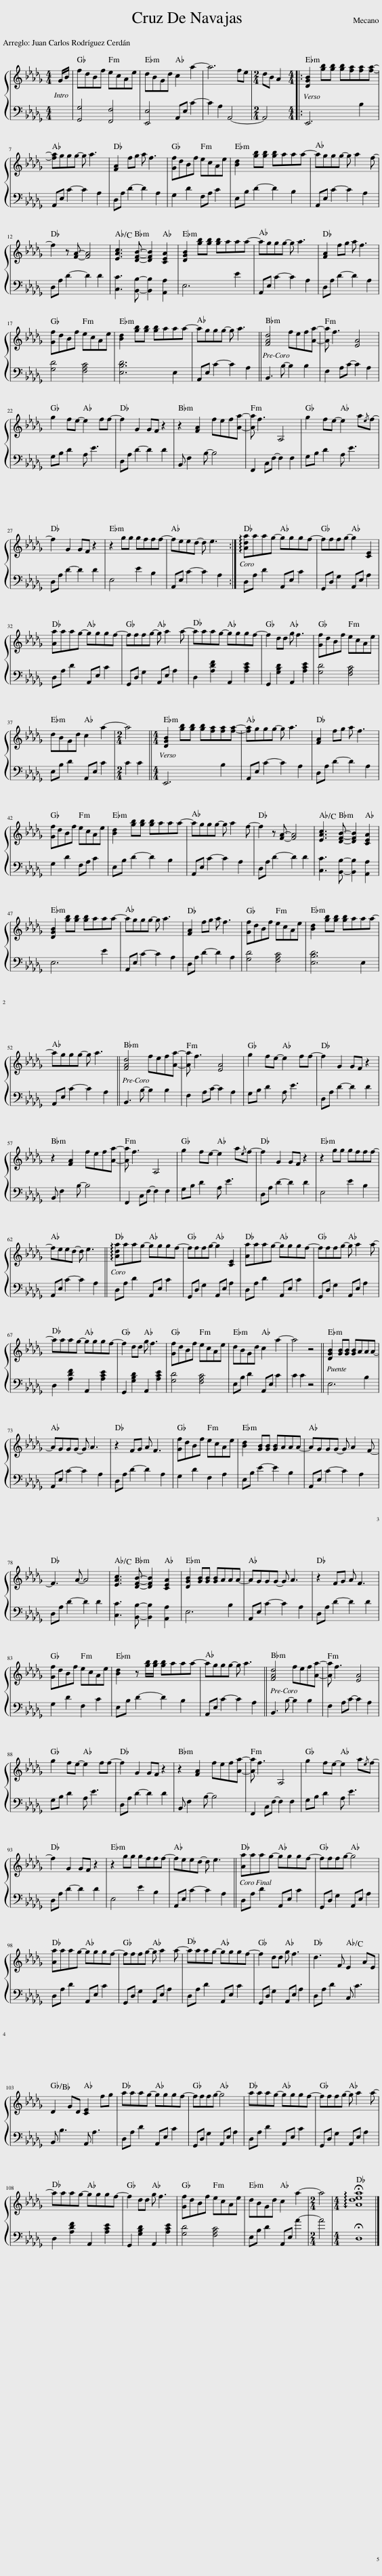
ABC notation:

X:1
%%score { 1 | 2 }
L:1/8
Q:1/4=60
M:4/4
I:linebreak $
K:Db
V:1 treble
V:2 bass
V:1
 G/B/ | fdBf ecAe | dBGd c2 a2- | a6 fe |[M:2/4] dB A2 |: %5
[M:4/4] [DGB]2 [gb][gb] [gb][fa][fa][fa]- |$ [fa]ggg- g a3 | [FA]2 fg a f3 | [Gf]dBf ecAe | [Bd]2 [gb][gb] [gb]aaa- | %10
 aggg- g a2 f- |$ f2 z [FA]- [FA]4 | [EAc]3 [DFB]- [DFB]2 [CEA]2 | [DGB]2 [gb][gb] [gb]aaa- | aggg- g a3 | %15
 [FA]2 fg a f3 |$ [Gf]dBf ecAe | [Bd]2 [gb][gb] [gb]aaa- | aggg- g a3 || [FAd]4 fef[Aa]- | %20
 [Aa] f3 [EA]4 |$ g2 fe- e2 ff- | f2 G2 GF z2 | z2 [FA]2 fef[Aa]- | [Aa] f3 A,4 | %25
 g2 fe- e2 a{/e}f- |$ f2 G2 GF z2 | z2 gg gfff- | feed- d e3 :| !arpeggio![Ada]aag- gggf- | %30
 fffg- g2 [CE]2 |$ [Aa]aag- gggf- | fffg- g a2 a- | aaag- gggf- | f2 dd g f3 | %35
 [Gf]dBf ecAe |$ dBGd c2 a2- |[M:2/4] a4 ||[M:4/4] [DGB]2 [gb][gb] [gb][fa][fa][fa]- | [fa]ggg- g a3 | %40
 [FA]2 fg a f3 |$ [Gf]dBf ecAe | [Bd]2 [gb][gb] [gb]aaa- | aggg- g a2 f- | f2 z [FA]- [FA]4 | %45
 [EAc]3 [DFB]- [DFB]2 [CEA]2 |$ [DGB]2 [gb][gb] [gb]aaa- | aggg- g a3 | [FA]2 fg a f3 | [Gf]dBf ecAe | %50
 [Bd]2 [gb][gb] [gb]aaa- |$ aggg- g a3 || [FAd]4 fef[Aa]- | [Aa] f3 [EA]4 | g2 fe- e2 ff- | %55
 f2 G2 GF z2 |$ z2 [FA]2 fef[Aa]- | [Aa] f3 A,4 | g2 fe- e2 a{/e}f- | f2 G2 GF z2 | %60
 z2 gg gfff- |$ feed- d e3 || !arpeggio![Ada]aag- gggf- | fffg- g2 [CE]2 | [Aa]aag- gggf- | %65
 fffg- g a2 a- |$ aaag- gggf- | f2 dd g f3 | [Gf]dBf ecAe | dBGd c2 a2- | %70
 a4 z4 || [DGB]2 [GB][GB] [GB]AAA- |$ AGGG- G A3 | z2 FG A F3 | [Gf]dBf ecAe | %75
 [Bd]2 [GB][GB] [GB]AAA- | AGGG- G A2 F- |$ F3 A- A4 | [EAc]3 [DFB]- [DFB]2 [CEA]2 | [DGB]2 [GB][GB] [GB]AAA- | %80
 AGGG- G A3 | z2 FG A F3 |$ [Gf]dBf ecAe | [Bd]2 z [gb]/[gb]/ [gb]aaa- | aggg- g a3 || %85
 [FAd]4 fef[Aa]- | [Aa] f3 [EA]4 |$ g2 fe- e2 ff- | f2 G2 GF z2 | z2 [FA]2 fef[Aa]- | %90
 [Aa] f3 A,4 | g2 fe- e2 a{/e}f- |$ f2 G2 GF z2 | z2 gg gfff- | feed- d e3 || %95
 [Aa]aag- gggf- | fffg- g4 |$ [Aa]aag- gggf- | fffg- g a2 a- | aaag- gggf- | %100
 f2 dd g f3 | d3 F E2 AE |$ D2 GD [CE]2 fg | aaag- gggf- | fffg- g4 | %105
 aaag- gggf- | fffg- g a2 a- |$ aaag- gggf- | f2 dd g f3 | [Gf]dBf ecAe | %110
 dBGd c2 a2- |[M:2/4] a4 |[M:4/4] !arpeggio!!fermata![Adea]8 |] %113
V:2
 x | [G,,G,]4 [F,,F,]4 | [E,,E,]4 A,,E, C2- | C2 A,2 A,,4- |[M:2/4] A,,4 |: %5
[M:4/4] E,,6 B,2 |$ A,,E, C2- C2 A,2 | D,A, D2- D2 A,2 | G,2 D2 F,A, C2 | E,B, D2- D2 B,2 | %10
 A,,E, C2- C2 A,2 |$ D,A, D2- D2 D2 | [C,C]3 [B,,B,]- [B,,B,]2 [A,,A,]2 | E,6 E2 | A,,E, C2- C2 A,2 | %15
 D,A, D2- D2 A,2 |$ [G,D]4 [F,A,C]4 | [E,B,D]6 E,2 | A,,E, C2- C2 A,2 || B,,3 B,- B,2 B,2 | %20
 F,2 A,C- C2 A,2 |$ G,B, D2 A, E3 | D,A, D2- D2 D2 | B,, F,2 B,- B,4 | F,,2 C,F,- F,2 F,2 | %25
 G,B, D2 A, E3 |$ D,A, D2- D2 D2 | E,4 E2 B,2 | A,,E, C2- C2 A,2 :| D,A, D2 A,,E, C2 | %30
 G,,D, G,2 A,,E, A,2 |$ D,A, D2 A,,E, C2 | G,,D, G,2 A,,E, A,2 | D,2 [A,DF]2 A,,2 [A,CE]2 | G,,2 [G,B,D]2 A,,2 [A,CE]2 | %35
 [G,D]4 [F,A,C]4 |$ E,B, D2 A,,E, C2 |[M:2/4] C2 C2 ||[M:4/4] E,,6 B,2 | A,,E, C2- C2 A,2 | %40
 D,A, D2- D2 A,2 |$ G,2 D2 F,A, C2 | E,B, D2- D2 B,2 | A,,E, C2- C2 A,2 | D,A, D2- D2 D2 | %45
 [C,C]3 [B,,B,]- [B,,B,]2 [A,,A,]2 |$ E,6 E2 | A,,E, C2- C2 A,2 | D,A, D2- D2 A,2 | [G,D]4 [F,A,C]4 | %50
 [E,B,D]6 E,2 |$ A,,E, C2- C2 A,2 || B,,3 B,- B,2 B,2 | F,2 A,C- C2 A,2 | G,B, D2 A, E3 | %55
 D,A, D2- D2 D2 |$ B,, F,2 B,- B,4 | F,,2 C,F,- F,2 F,2 | G,B, D2 A, E3 | D,A, D2- D2 D2 | %60
 E,4 E2 B,2 |$ A,,E, C2- C2 A,2 || D,A, D2 A,,E, C2 | G,,D, G,2 A,,E, A,2 | D,A, D2 A,,E, C2 | %65
 G,,D, G,2 A,,E, A,2 |$ D,2 [A,DF]2 A,,2 [A,CE]2 | G,,2 [G,B,D]2 A,,2 [A,CE]2 | [G,D]4 [F,A,C]4 | E,B, D2 A,,E, C2 | %70
 C2 C2 z4 || E,6 B,2 |$ A,,E, C2- C2 A,2 | D,A, D2- D2 A,2 | G,2 D2 F,2 A,2 | %75
 E,B, E2- E2 B,2 | A,,E, C2- C2 A,2 |$ D,A, D2- D2 D2 | [C,C]3 [B,,B,]- [B,,B,]2 [A,,A,]2 | E,6 B,2 | %80
 A,,E, C2- C2 A,2 | D,A, D2- D2 D2 |$ G,2 D2 F,2 C2 | E,B, D2- D2 B,2 | A,,E, C2- C2 A,2 || %85
 B,,3 B,- B,2 B,2 | F,2 A,C- C2 A,2 |$ G,B, D2 A, E3 | D,A, D2- D2 D2 | B,, F,2 B,- B,4 | %90
 F,,2 C,F,- F,2 F,2 | G,B, D2 A, E3 |$ D,A, D2- D2 D2 | E,4 E2 B,2 | A,,E, C2- C2 A,2 || %95
 D,A, D2 A,,E, C2 | G,,D, G,2 A,,E, A,2 |$ D,A, D2 A,,E, C2 | G,,D, G,2 A,,E, A,2 | D,A, D2 A,,E, C2 | %100
 G,,D, G,2 A,,E, A,2 | D,A, D2 C, C3 |$ B,, B,3 A,, A,3 | D,A, D2 A,,E, C2 | G,,D, G,2 A,,E, A,2 | %105
 D,A, D2 A,,E, C2 | G,,D, G,2 A,,E, A,2 |$ D,2 [A,DF]2 A,,2 [A,CE]2 | G,,2 [G,B,D]2 A,,2 [A,CE]2 | [G,D]4 [F,A,C]4 | %110
 E,B, D2 A,,E, A2- |[M:2/4] A4 |[M:4/4] !fermata!D,8 |] %113
